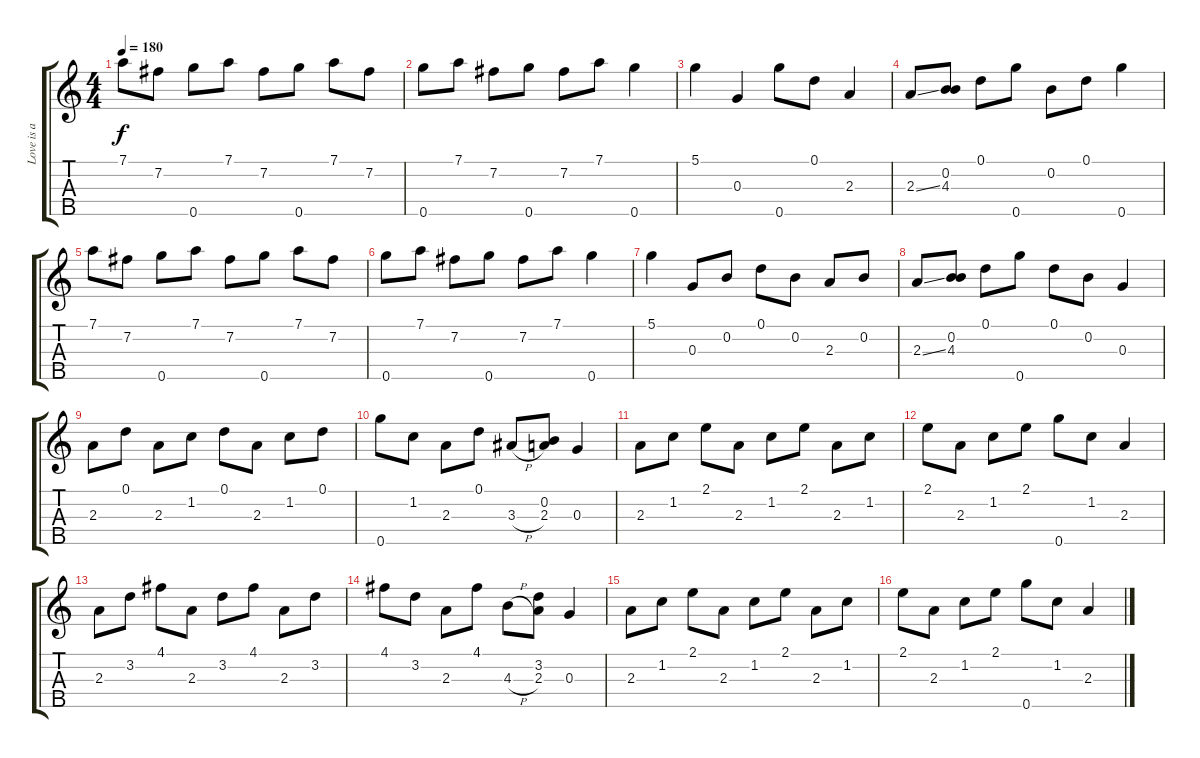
\track ("Love is a Four Letter Work" "Love is a ") {instrument banjo}
\staff {score tabs}
\tuning (D4 B3 G3 D3 G4) {hide}
\displaytranspose 12
\ts (4 4)
\tempo 180
\clef g2
\ks c
7.1.8{dy f instrument banjo} 7.2.8 0.5.8 7.1.8 7.2.8 0.5.8 7.1.8 7.2.8 |
0.5.8 7.1.8 7.2.8 0.5.8 7.2.8 7.1.8 0.5.4 |
5.1.4 0.3.4 0.5.8 0.1.8 2.3.4 |
2.3{ss}.8 (0.2 4.3).8 0.1.8 0.5.8 0.2.8 0.1.8 0.5.4 |
7.1.8 7.2.8 0.5.8 7.1.8 7.2.8 0.5.8 7.1.8 7.2.8 |
0.5.8 7.1.8 7.2.8 0.5.8 7.2.8 7.1.8 0.5.4 |
5.1.4 0.3.8 0.2.8 0.1.8 0.2.8 2.3.8 0.2.8 |
2.3{ss}.8 (0.2 4.3).8 0.1.8 0.5.8 0.1.8 0.2.8 0.3.4 |
2.3.8 0.1.8 2.3.8 1.2.8 0.1.8 2.3.8 1.2.8 0.1.8 |
0.5.8 1.2.8 2.3.8 0.1.8 3.3{h}.8 (0.2 2.3).8 0.3.4 |
2.3.8 1.2.8 2.1.8 2.3.8 1.2.8 2.1.8 2.3.8 1.2.8 |
2.1.8 2.3.8 1.2.8 2.1.8 0.5.8 1.2.8 2.3.4 |
2.3.8 3.2.8 4.1.8 2.3.8 3.2.8 4.1.8 2.3.8 3.2.8 |
4.1.8 3.2.8 2.3.8 4.1.8 4.3{h}.8 (3.2 2.3).8 0.3.4 |
2.3.8 1.2.8 2.1.8 2.3.8 1.2.8 2.1.8 2.3.8 1.2.8 |
2.1.8 2.3.8 1.2.8 2.1.8 0.5.8 1.2.8 2.3.4
